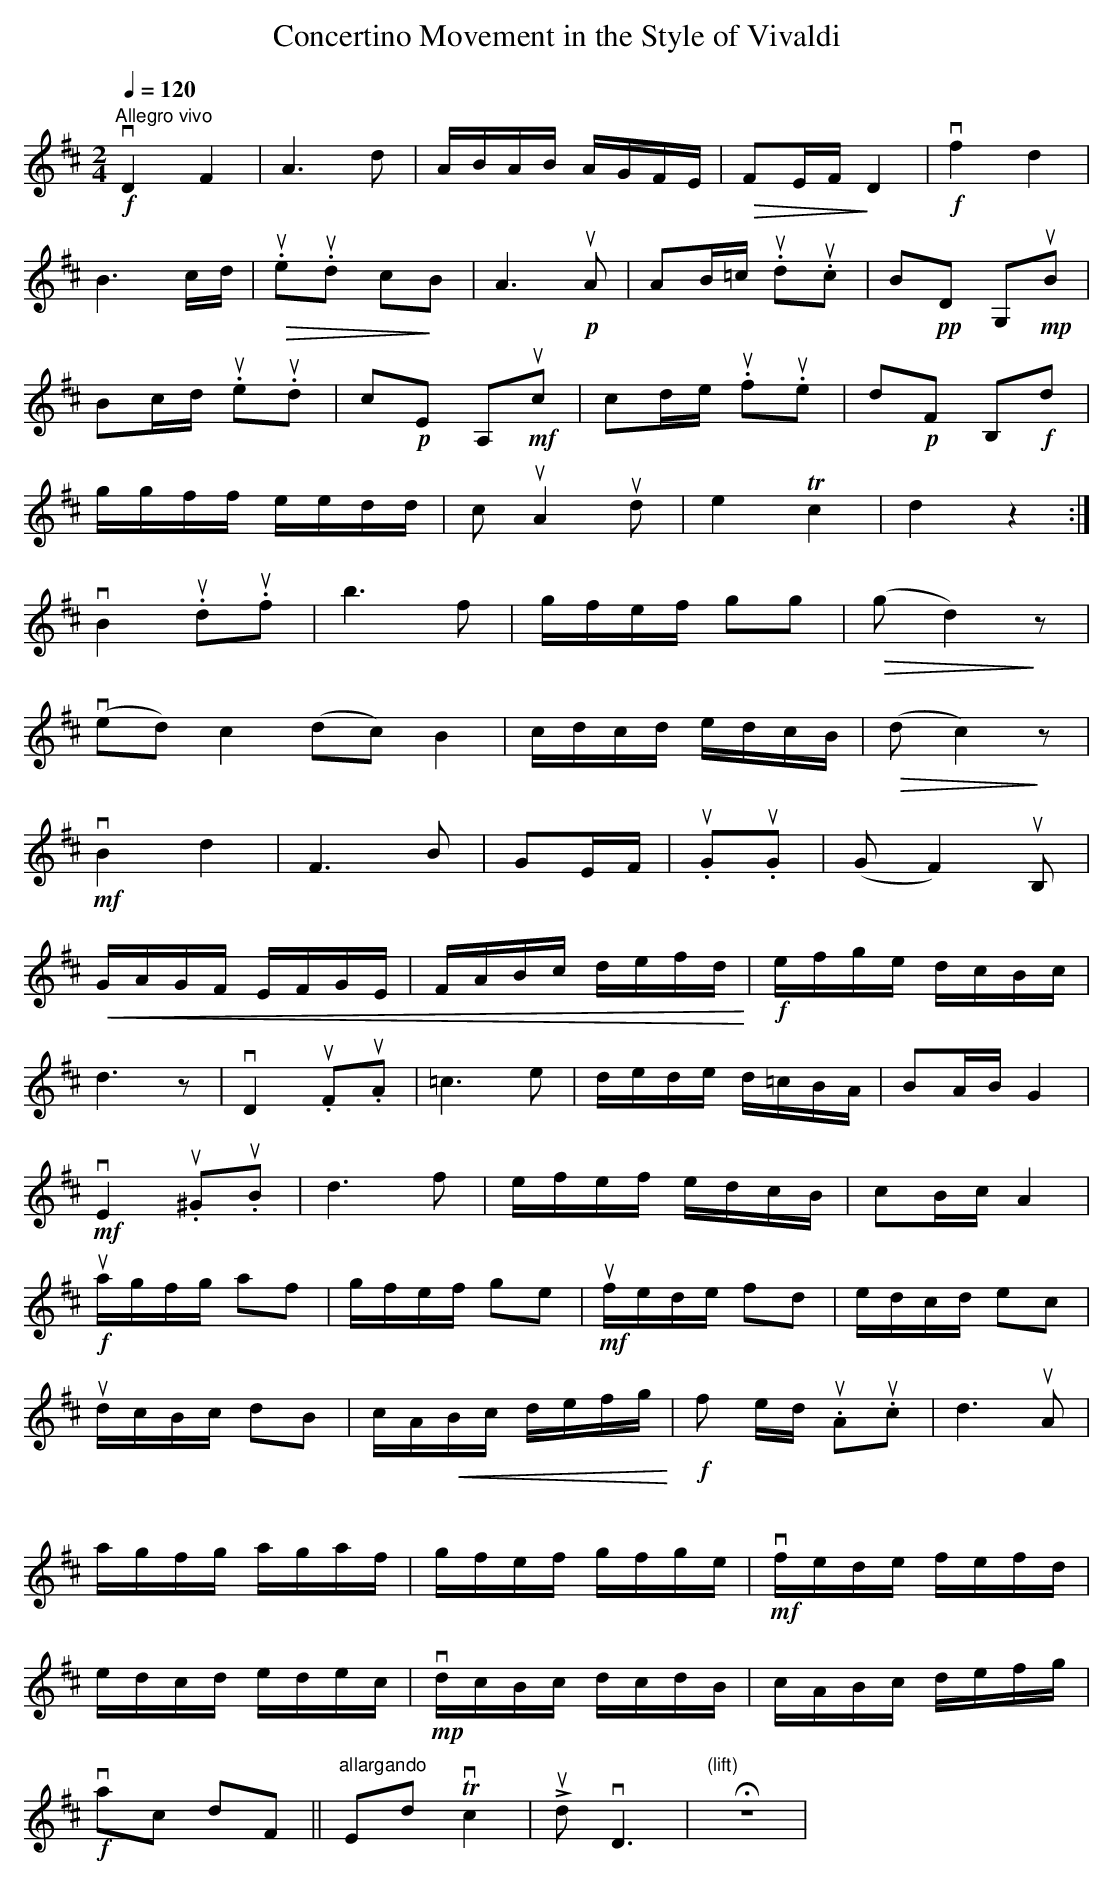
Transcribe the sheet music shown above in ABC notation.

X:1
T:Concertino Movement in the Style of Vivaldi
Q:1/4=120
M:2/4
L:1/8
K:D
"Allegro vivo"!f!vD2 F2 | A3 d | A/B/A/B/ A/G/F/E/ | !diminuendo(!FE/F/ !diminuendo)!D2 | !f!vf2 d2 |
B3 c/d/ | !diminuendo(!u.eu.d c!diminuendo)!B | A3 !p!uA | AB/=c/ u.du.c | B!pp!D G,!mp!uB |
Bc/d/ u.eu.d | c!p!E A,!mf!uc | cd/e/ u.fu.e | d!p!F B,!f!d |
g/g/f/f/ e/e/d/d/ | c uA2 ud | e2 !trill!c2 | d2 z2 :|
vB2 u.du.f | b3 f | g/f/e/f/ gg | !diminuendo(!(gd2)!diminuendo)! z |
v(ed) c2 (dc) B2 | c/d/c/d/ e/d/c/B/ | !diminuendo(!(dc2)!diminuendo)! z |
v!mf!B2 d2 | F3 B | GE/F/ | u.Gu.G | (GF2) uB, |
L:1/16
!crescendo(!GAGF EFGE | FABc defd!crescendo)! | !f!efge dcBc |
L:1/8
d3 z | vD2 u.Fu.A | =c3 e | d/e/d/e/ d/=c/B/A/ | BA/B/ G2 |
v!mf!E2 u.^Gu.B | d3 f | e/f/e/f/ e/d/c/B/ | cB/c/ A2 |
L:1/16
u!f!agfg a2f2 | gfef g2e2 | u!mf!fede f2d2 | edcd e2c2 |
udcBc d2B2 | cA!crescendo(!Bc defg!crescendo)! | !f!f2 ed u.A2u.c2 | d6 uA2 |
agfg agaf | gfef gfge | v!mf!fede fefd |
edcd edec | v!mp!dcBc dcdB | cABc defg |
L:1/8
v!f!ac dF ||"allargando" Ed !trill!vc2 | !accent!ud vD3 | "(lift)" Hz4 |
